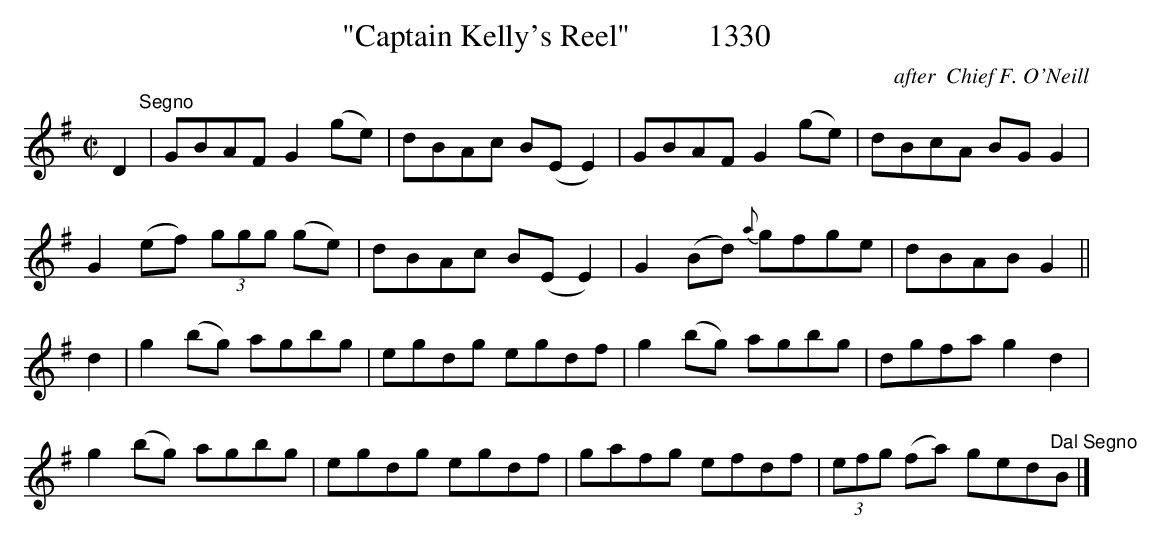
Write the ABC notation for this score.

X:1
T:"Captain Kelly's Reel"          1330
C:after  Chief F. O'Neill
BRENNAN July 2003 (HTTP://WWW.SOSYOURMOM.COM)
M:C|
L:1/8
K:G
D2"^Segno"|GBAF G2(ge)|dBAc B(E E2)|GBAF G2(ge)|dBcA BG G2|
G2(ef)  (3ggg (ge)|dBAc B(E E2)|G2(Bd) {a}gfge|dBAB G2||
d2|g2(bg) agbg|egdg egdf|g2(bg) agbg|dgfa g2d2|
g2(bg) agbg|egdg egdf|gafg efdf| (3efg (fa) ged"^Dal Segno"B|]
